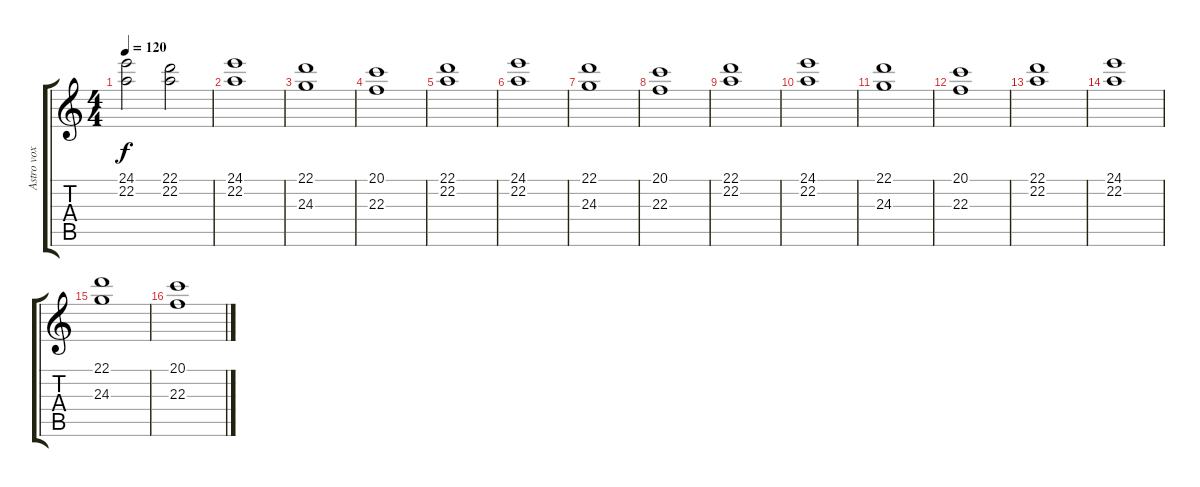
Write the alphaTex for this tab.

\track ("Astro vox" "Astro vox") {instrument rockorgan}
\staff {score tabs}
\tuning (E4 B3 G3 D3 A2 E2) {hide}
\ts (4 4)
\tempo 120
\clef g2
\ks c
(24.1 22.2).2{dy f} (22.1 22.2).2 |
(24.1 22.2).1 |
(22.1 24.3).1 |
(20.1 22.3).1 |
(22.1 22.2).1 |
(24.1 22.2).1 |
(22.1 24.3).1 |
(20.1 22.3).1 |
(22.1 22.2).1 |
(24.1 22.2).1 |
(22.1 24.3).1 |
(20.1 22.3).1 |
(22.1 22.2).1 |
(24.1 22.2).1 |
(22.1 24.3).1 |
(20.1 22.3).1
